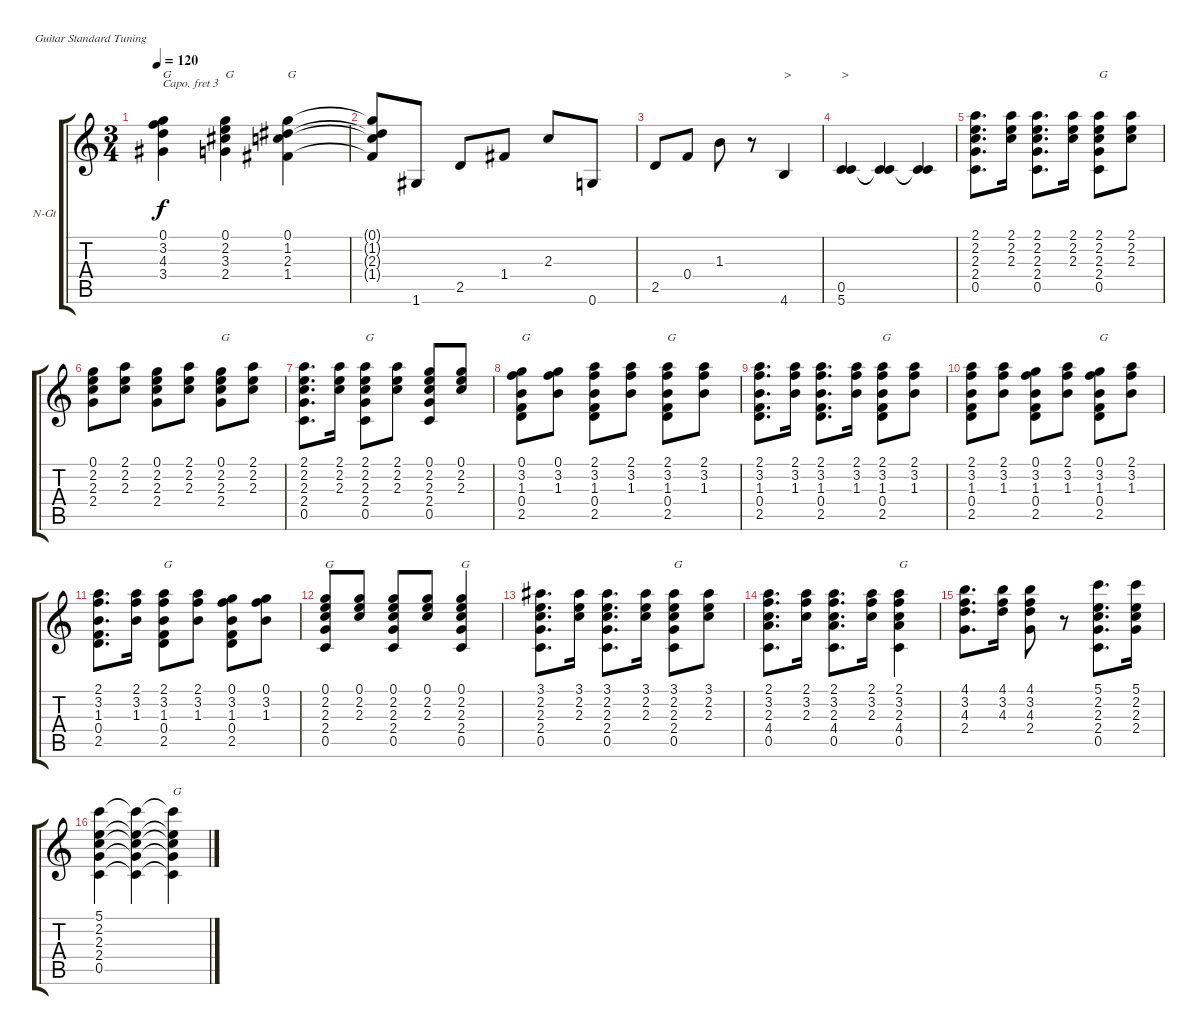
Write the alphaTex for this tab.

\bracketExtendMode groupsimilarinstruments
\firstSystemTrackNameOrientation horizontal
\otherSystemsTrackNameOrientation horizontal
\track ("Alegrias" "N-Gt") {instrument acousticguitarnylon}
\staff {score tabs}
\capo 3
\tuning (E4 B3 G3 D3 A2 E2)
\ts (3 4)
\tempo 120
\clef g2
\ks c
(0.1 3.2 4.3 3.4).4{txt "G" dy f} (0.1 2.2 3.3 2.4).4{txt "G"} (0.1 1.2 2.3 1.4).4{txt "G"} |
(0.1{t} 1.2{t} 2.3{t} 1.4{t}).8 1.6.8 2.5.8 1.4.8 2.3.8 0.6.8 |
2.5.8 0.4.8 1.3.8 r.8 4.6.4{txt ">"} |
(0.5 5.6).4{txt ">"} (0.5{t} 5.6{t}).4 (0.5{t} 5.6{t}).4 |
(2.1 2.2 2.3 2.4 0.5).8{d} (2.1 2.2 2.3).16 (2.1 2.2 2.3 2.4 0.5).8{d} (2.1 2.2 2.3).16 (2.1 2.2 2.3 2.4 0.5).8{txt "G"} (2.1 2.2 2.3).8 |
(0.1 2.2 2.3 2.4).8 (2.1 2.2 2.3).8 (0.1 2.2 2.3 2.4).8 (2.1 2.2 2.3).8 (0.1 2.2 2.3 2.4).8{txt "G"} (2.1 2.2 2.3).8 |
(2.1 2.2 2.3 2.4 0.5).8{d} (2.1 2.2 2.3).16 (2.1 2.2 2.3 2.4 0.5).8{txt "G"} (2.1 2.2 2.3).8 (0.1 2.2 2.3 2.4 0.5).8 (0.1 2.2 2.3).8 |
(0.1 3.2 1.3 0.4 2.5).8{txt "G"} (0.1 3.2 1.3).8 (2.1 3.2 1.3 0.4 2.5).8 (2.1 3.2 1.3).8 (2.1 3.2 1.3 0.4 2.5).8{txt "G"} (2.1 3.2 1.3).8 |
(2.1 3.2 1.3 0.4 2.5).8{d} (2.1 3.2 1.3).16 (2.1 3.2 1.3 0.4 2.5).8{d} (2.1 3.2 1.3).16 (2.1 3.2 1.3 0.4 2.5).8{txt "G"} (2.1 3.2 1.3).8 |
(2.1 3.2 1.3 0.4 2.5).8 (2.1 3.2 1.3).8 (0.1 3.2 1.3 0.4 2.5).8 (2.1 3.2 1.3).8 (0.1 3.2 1.3 0.4 2.5).8{txt "G"} (2.1 3.2 1.3).8 |
(2.1 3.2 1.3 0.4 2.5).8{d} (2.1 3.2 1.3).16 (2.1 3.2 1.3 0.4 2.5).8{txt "G"} (2.1 3.2 1.3).8 (0.1 3.2 1.3 0.4 2.5).8 (0.1 3.2 1.3).8 |
(0.1 2.2 2.3 2.4 0.5).8{txt "G"} (0.1 2.2 2.3).8 (0.1 2.2 2.3 2.4 0.5).8 (0.1 2.2 2.3).8 (0.1 2.2 2.3 2.4 0.5).4{txt "G"} |
(3.1 2.2 2.3 2.4 0.5).8{d} (3.1 2.2 2.3).16 (3.1 2.2 2.3 2.4 0.5).8{d} (3.1 2.2 2.3).16 (3.1 2.2 2.3 2.4 0.5).8{txt "G"} (3.1 2.2 2.3).8 |
(2.1 3.2 2.3 4.4 0.5).8{d} (2.1 3.2 2.3).16 (2.1 3.2 2.3 4.4 0.5).8{d} (2.1 3.2 2.3).16 (2.1 3.2 2.3 4.4 0.5).4{txt "G"} |
(4.1 3.2 4.3 2.4).8{d} (4.1 3.2 4.3).16 (4.1 3.2 4.3 2.4).8 r.8 (5.1 2.2 2.3 2.4 0.5).8{d} (5.1 2.2 2.3 2.4).16 |
(5.1 2.2 2.3 2.4 0.5).4 (5.1{t} 2.2{t} 2.3{t} 2.4{t} 0.5{t}).4 (5.1{t} 2.2{t} 2.3{t} 2.4{t} 0.5{t}).4{txt "G"}
